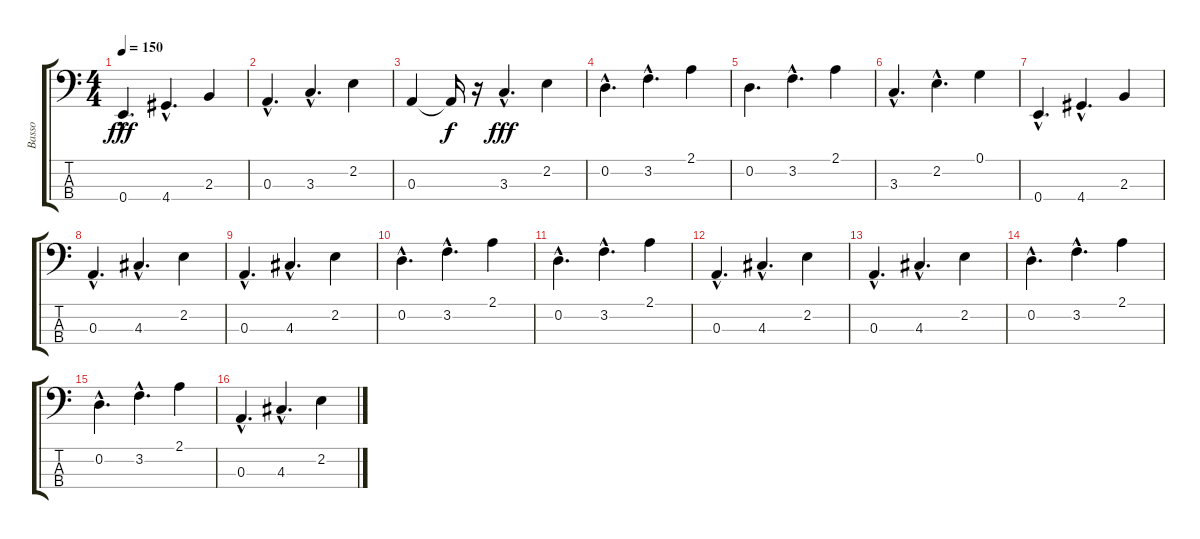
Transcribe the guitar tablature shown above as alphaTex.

\track ("Basso" "Basso") {instrument electricbasspick}
\staff {score tabs}
\tuning (G2 D2 A1 E1) {hide}
\ts (4 4)
\tempo 150
\clef f4
\ks c
0.4{hac}.4{d dy fff} 4.4{hac}.4{d} 2.3.4 |
0.3{hac}.4{d} 3.3{hac}.4{d} 2.2.4 |
0.3.4 0.3{t}.16{dy f} r.16 3.3{hac}.4{d dy fff} 2.2.4 |
0.2{hac}.4{d} 3.2{hac}.4{d} 2.1.4 |
0.2.4{d} 3.2{hac}.4{d} 2.1.4 |
3.3{hac}.4{d} 2.2{hac}.4{d} 0.1.4 |
0.4{hac}.4{d} 4.4{hac}.4{d} 2.3.4 |
0.3{hac}.4{d} 4.3{hac}.4{d} 2.2.4 |
0.3{hac}.4{d} 4.3{hac}.4{d} 2.2.4 |
0.2{hac}.4{d} 3.2{hac}.4{d} 2.1.4 |
0.2{hac}.4{d} 3.2{hac}.4{d} 2.1.4 |
0.3{hac}.4{d} 4.3{hac}.4{d} 2.2.4 |
0.3{hac}.4{d} 4.3{hac}.4{d} 2.2.4 |
0.2{hac}.4{d} 3.2{hac}.4{d} 2.1.4 |
0.2{hac}.4{d} 3.2{hac}.4{d} 2.1.4 |
0.3{hac}.4{d} 4.3{hac}.4{d} 2.2.4
